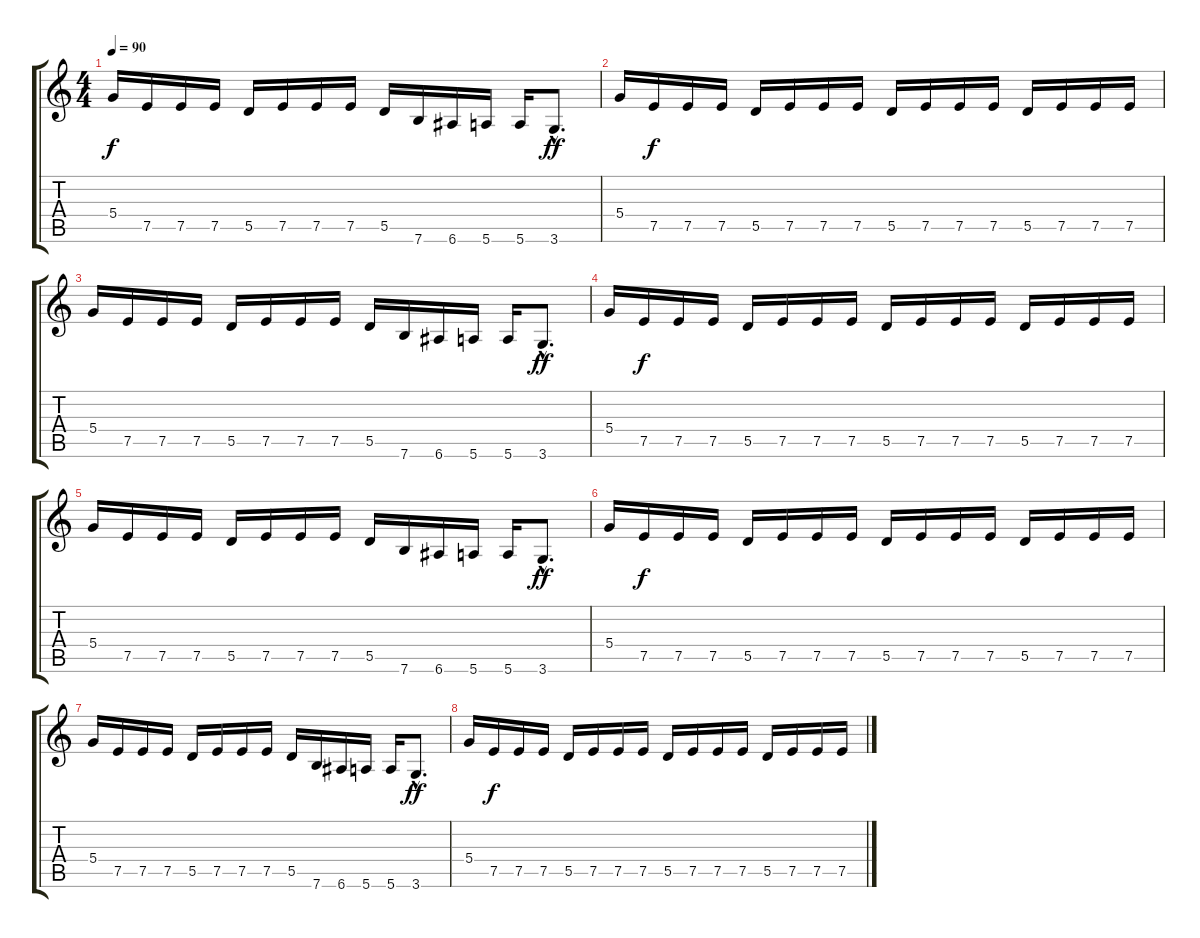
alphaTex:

\track "" {instrument distortionguitar}
\staff {score tabs}
\tuning (E4 B3 G3 D3 A2 E2) {hide}
\ts (4 4)
\tempo 90
\clef g2
\ks c
5.4.16{dy f} 7.5.16 7.5.16 7.5.16 5.5.16 7.5.16 7.5.16 7.5.16 5.5.16 7.6.16 6.6.16 5.6.16 5.6.16 3.6{hac}.8{d dy ff} |
5.4.16 7.5.16{dy f} 7.5.16 7.5.16 5.5.16 7.5.16 7.5.16 7.5.16 5.5.16 7.5.16 7.5.16 7.5.16 5.5.16 7.5.16 7.5.16 7.5.16 |
5.4.16 7.5.16 7.5.16 7.5.16 5.5.16 7.5.16 7.5.16 7.5.16 5.5.16 7.6.16 6.6.16 5.6.16 5.6.16 3.6{hac}.8{d dy ff} |
5.4.16 7.5.16{dy f} 7.5.16 7.5.16 5.5.16 7.5.16 7.5.16 7.5.16 5.5.16 7.5.16 7.5.16 7.5.16 5.5.16 7.5.16 7.5.16 7.5.16 |
5.4.16 7.5.16 7.5.16 7.5.16 5.5.16 7.5.16 7.5.16 7.5.16 5.5.16 7.6.16 6.6.16 5.6.16 5.6.16 3.6{hac}.8{d dy ff} |
5.4.16 7.5.16{dy f} 7.5.16 7.5.16 5.5.16 7.5.16 7.5.16 7.5.16 5.5.16 7.5.16 7.5.16 7.5.16 5.5.16 7.5.16 7.5.16 7.5.16 |
5.4.16 7.5.16 7.5.16 7.5.16 5.5.16 7.5.16 7.5.16 7.5.16 5.5.16 7.6.16 6.6.16 5.6.16 5.6.16 3.6{hac}.8{d dy ff} |
5.4.16 7.5.16{dy f} 7.5.16 7.5.16 5.5.16 7.5.16 7.5.16 7.5.16 5.5.16 7.5.16 7.5.16 7.5.16 5.5.16 7.5.16 7.5.16 7.5.16
